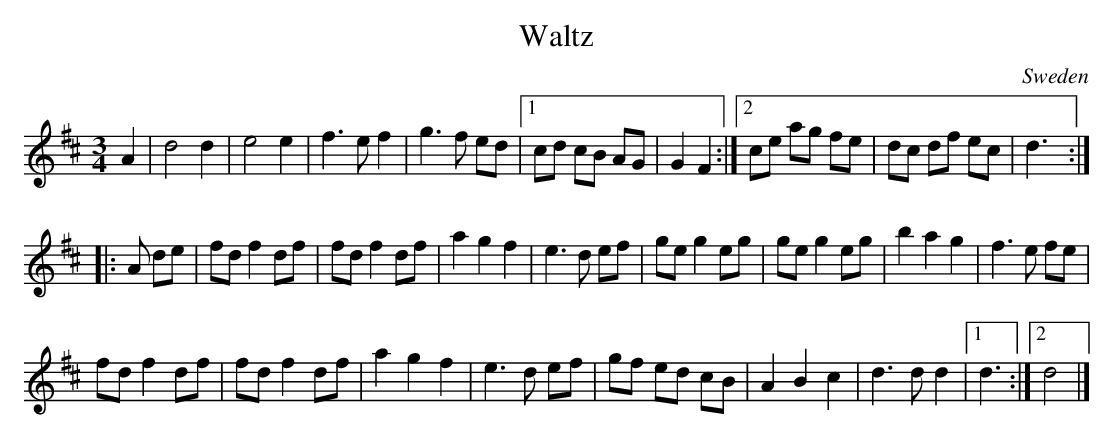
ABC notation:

X:1
T:Waltz
O:Sweden
M:3/4
K:D
A2|\
d4 d2|e4 e2|f3e f2|g3f ed\
|1 cd cB AG|G2 F2 :|2\
ce ag fe|dc df ec|d3 :|
|:A de|\
fd f2 df|fd f2 df|a2g2f2|e3d ef|\
ge g2 eg|ge g2 eg|b2a2g2|f3e fe|
fd f2 df|fd f2 df|a2g2f2|e3d ef|\
gf ed cB|A2 B2 c2| d3 d d2 |1 d3 :|2 d4 |]
